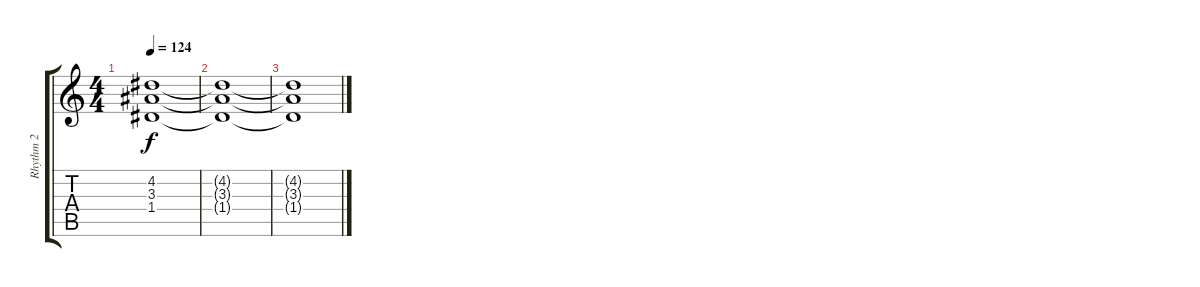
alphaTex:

\track ("Rhythm 2" "Rhythm 2") {instrument distortionguitar}
\staff {score tabs}
\tuning (E4 B3 G3 D3 A2 E2) {hide}
\ts (4 4)
\tempo 124
\clef g2
\ks c
(4.2{t} 3.3{t} 1.4{t}).1{dy f} |
(4.2{t} 3.3{t} 1.4{t}).1 |
(4.2{t} 3.3{t} 1.4{t}).1
